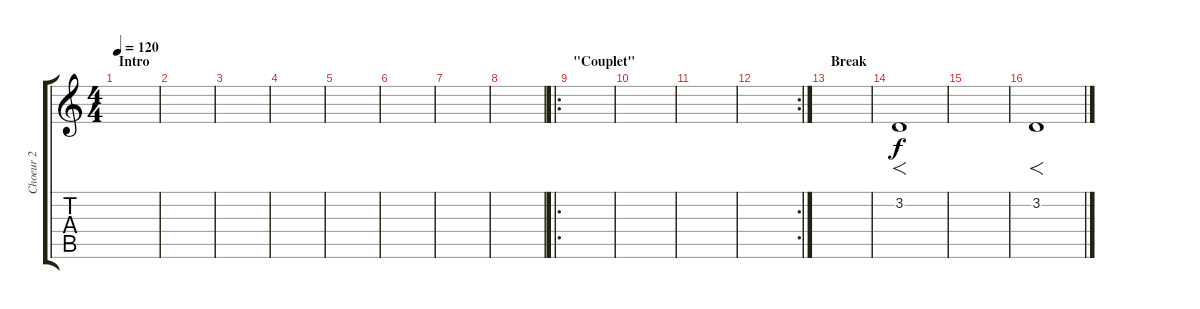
\track ("Choeur 2" "Choeur 2") {instrument choiraahs}
\staff {score tabs}
\tuning (E4 B3 G3 D3 A2 E2) {hide}
\ts (4 4)
\section ("" "Intro")
\tempo 120
\clef g2
\ks c
|
|
|
|
|
|
|
|
\ro
\section ("" "\"Couplet\"")
|
|
|
\rc 2
|
\section ("" "Break")
|
3.2.1{f} |
|
3.2.1{f}
